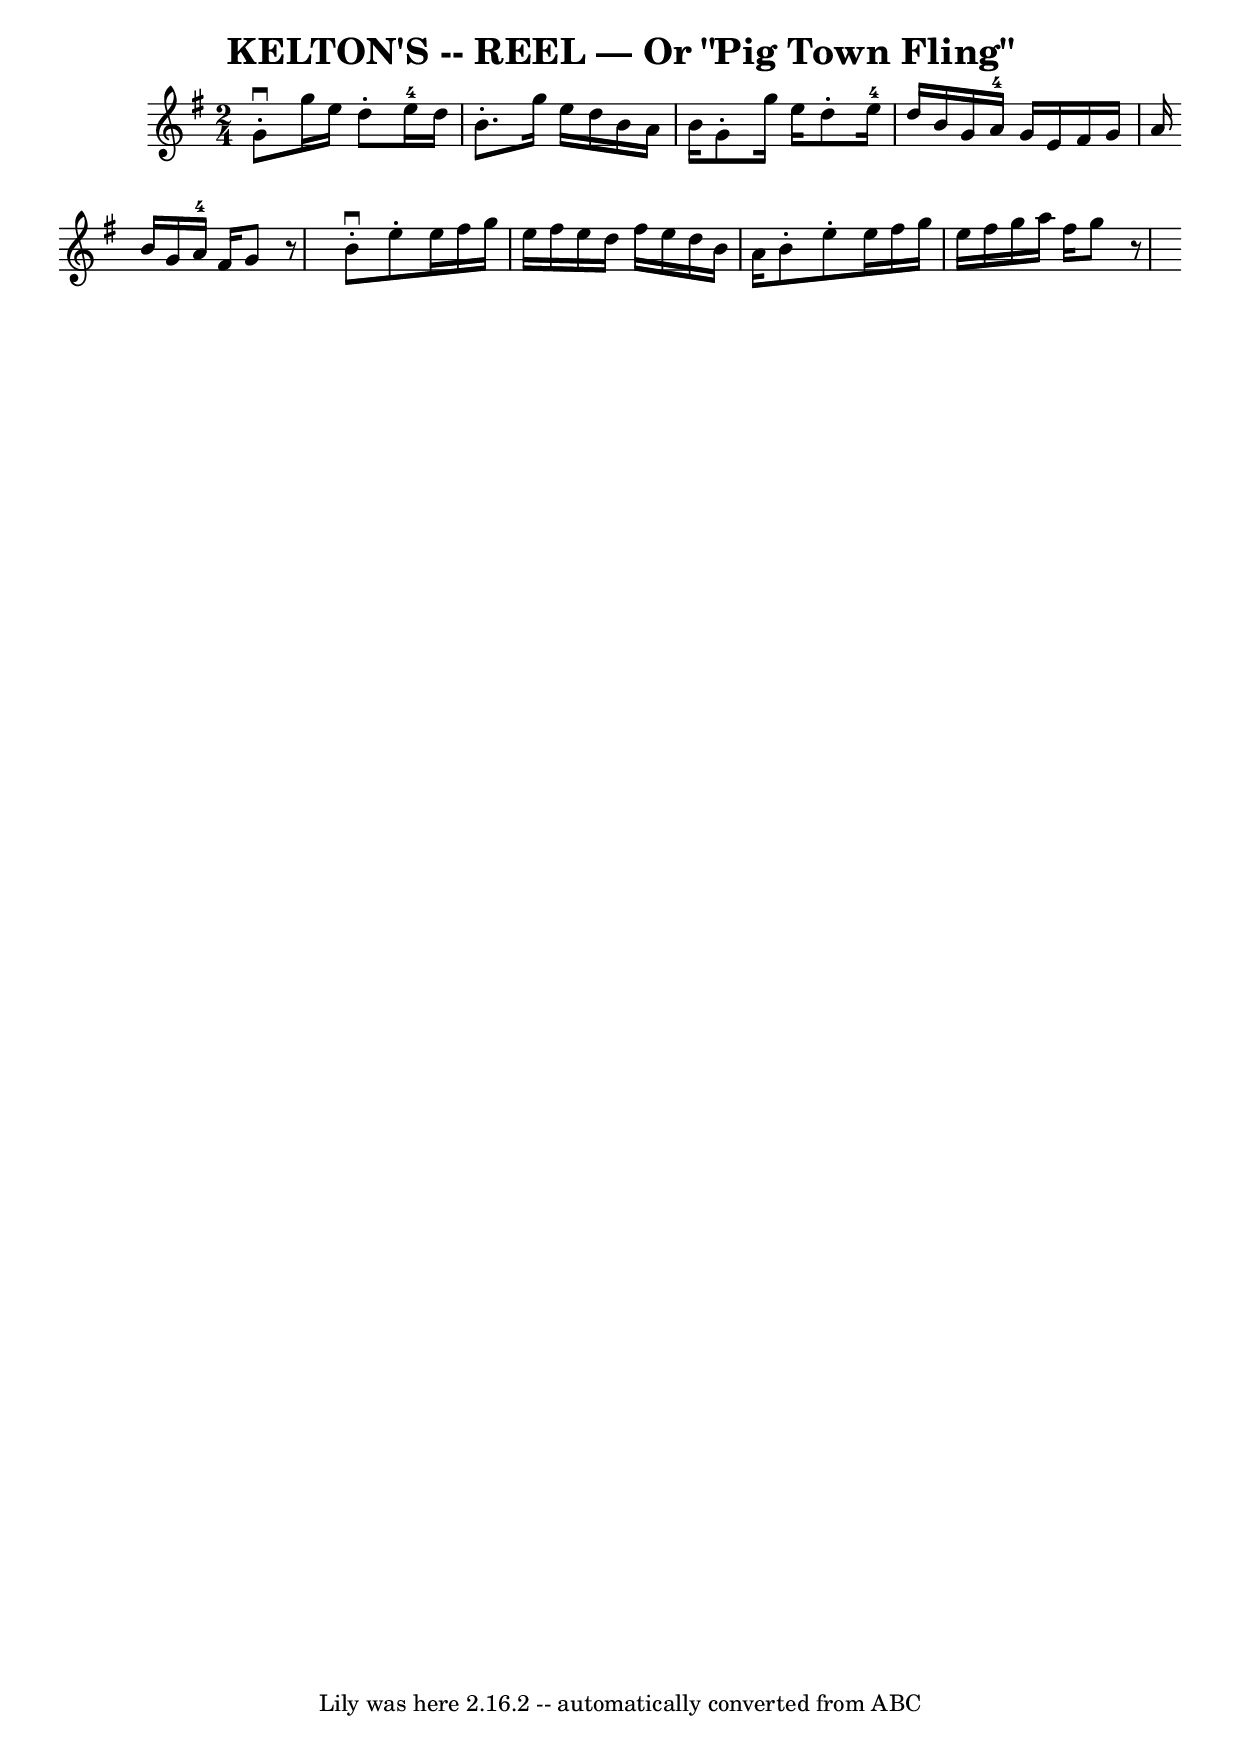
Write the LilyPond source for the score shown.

\version "2.16.2"
\include "Mammoth.ily"
\header {
  %% book = "Ryan's Mammoth Collection of Fiddle Tunes"
 crossRefNumber = "1"
 footnotes = ""
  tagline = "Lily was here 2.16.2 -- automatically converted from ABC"
  title = "KELTON'S -- REEL — Or \"Pig Town Fling\""

}
voicedefault =  {


  \time 2/4 
  \key g \major g'8^\downbow-. g''16 e''16 d''8-. e''16-4 d''16     |
 b'8.-. g''16 e''16 d''16 b'16 a'16 b'16     |
 g'8-. g''16 e''16 d''8-. e''16-4 d''16     |
 b'16 g'16 a'16-4 g'16 e'16 fis'16 g'16 a'16      \bar ":|" b'16 g'16 a'16-4 fis'16 g'8    r8 \bar " |."        \bar "|:" b'8^\downbow-. e''8-. e''16 fis''16 g''16 e''16      |
 fis''16 e''16 d''16 fis''16 e''16 d''16 b'16 a'16     |
 b'8-. e''8-. e''16 fis''16 g''16 e''16     |
 fis''16 g''16 a''16 fis''16 g''8    r8   \bar ":|"   

}

\score{
  <<

    \context Staff="default"
    {
      \voicedefault 
      
    }

  >>
  \layout {
    
  }
  \midi {
  }

}
